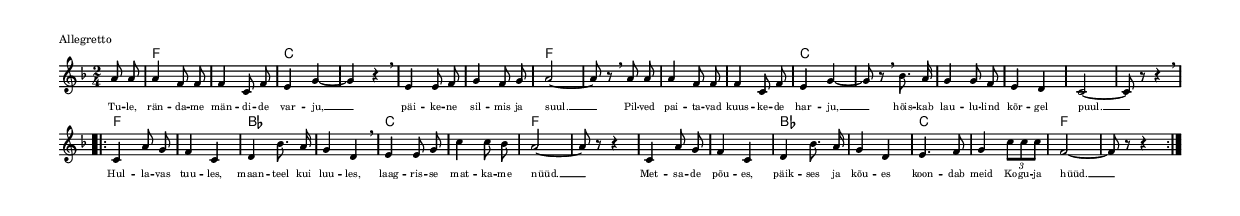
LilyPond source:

\header{
	% title = "Tule, rändame"
	% composer = "J. Mandre"
	% poet = "J. Kork"
	% tagline = ""
	meter = "Allegretto"
}

#(set-global-staff-size 10)

%\paper {
%	#(set-paper-size "a6")% 'landscape)
%	between-system-spacing = #-1
%	between-system-padding = #-1
%	%ragged-bottom=##f
%	%ragged-last-bottom=##f
%}

mBreak = { \break }

cfgSong = {
	\key f \major
	\time 2/4
	\autoBeamOff
	\partial 4
}

cfgText = {
	\set fontSize = #-2
}

melody = {
	\cfgSong
	\set melismaBusyProperties = #'()
	\relative c''{
		a8 a a4 f8 f
		f4 c8 f e4 g ~ g r4
			\breathe
		e4 e8 f g4 f8 g a2 ~ a8 r8
			\breathe
		a8 a | a4 f8 f f4 c8 f e4 g ~ g8 r8
			\breathe
		bes8. a16 | g4 g8 f e4 d c2 ~ c8 r8 r4
			\breathe
			\mBreak
		\repeat volta 2 {
			c4 a'8 g f4 c
			d4 bes'8. a16 g4 d
				\breathe
			e4 e8 g c4 c8 bes a2 ~ a8 r8 r4
			c,4 a'8 g f4 c
			d4 bes'8. a16 g4 d
			e4. f8 g4 \times 2/3 { c8[c c] }
			f,2 ~ f8 r8 r4
		}
			%\bar "|."
	}
}

songChords = \chordmode {
	s4
	f2 f
	c2 c c c
	f2 f f f
	c2 c c c c c
	f2 f bes bes c c f f
	f2 f bes bes c c f f
}

verseOne = \lyricmode {
	%\set stanza = "1."
	Tu -- le, rän -- da -- me män -- di -- de var -- ju, __ _
	päi -- ke -- ne sil -- mis ja suul. __ _
	Pil -- ved pai -- ta -- vad kuus -- ke -- de har -- ju, __ _
	hõis -- kab lau -- lu -- lind kõr -- gel puul. __ _
	
	Hul -- la -- vas tuu -- les, maan -- teel kui luu -- les,
	laag -- ris -- se mat -- ka -- me nüüd. __ _
	Met -- sa -- de põu -- es, päik -- ses ja kõu -- es
	koon -- dab meid Ko -- gu -- ja hüüd. __ _
}

\score {
	{
	  <<
	    \chords { \set chordChanges = ##t \songChords }
	    { \melody }
	    \addlyrics { \verseOne }
	  >>
	}
	
	\layout {
		indent = #0
		%ragged-last = ##t
		\context {
			\Lyrics
			fontSize = #-2
		}
		\context {
			\Score
			\remove "Bar_number_engraver"
		}
	}
	\midi { \tempo 4 = 100 }
}


\version "2.8.1"
